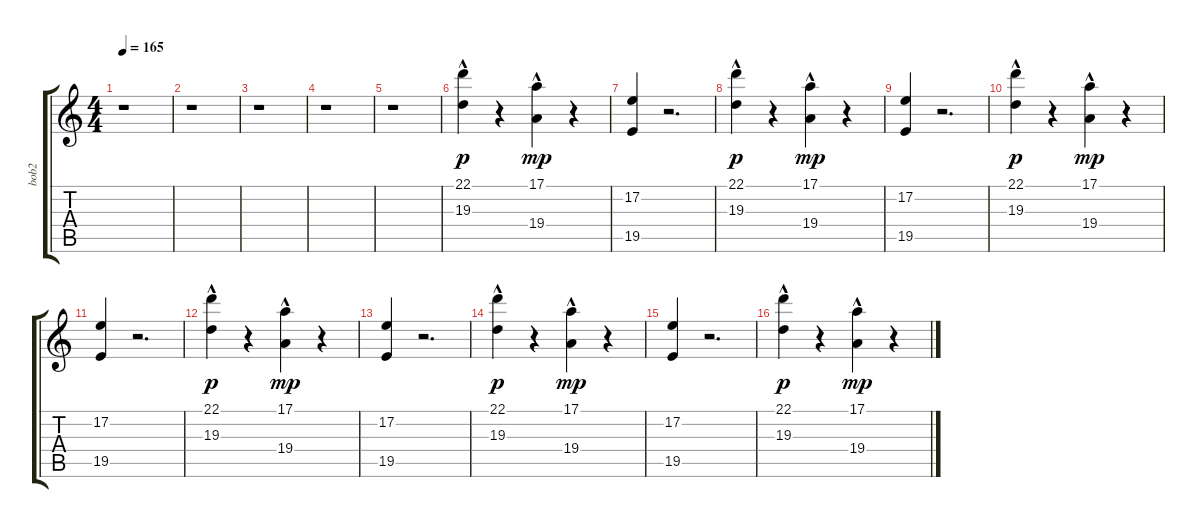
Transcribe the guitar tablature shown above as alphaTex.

\track ("bob2" "bob2") {instrument lead2sawtooth}
\staff {score tabs}
\tuning (E4 B3 G3 D3 A2 E2) {hide}
\ts (4 4)
\tempo 165
\clef g2
\ks c
r.1{dy p instrument lead2sawtooth} |
r.1 |
r.1 |
r.1 |
r.1 |
(22.1{hac} 19.3).4 r.4 (17.1{hac} 19.4).4{dy mp} r.4 |
(17.2 19.5).4 r.2{d} |
(22.1{hac} 19.3).4{dy p} r.4 (17.1{hac} 19.4).4{dy mp} r.4 |
(17.2 19.5).4 r.2{d} |
(22.1{hac} 19.3).4{dy p} r.4 (17.1{hac} 19.4).4{dy mp} r.4 |
(17.2 19.5).4 r.2{d} |
(22.1{hac} 19.3).4{dy p} r.4 (17.1{hac} 19.4).4{dy mp} r.4 |
(17.2 19.5).4 r.2{d} |
(22.1{hac} 19.3).4{dy p} r.4 (17.1{hac} 19.4).4{dy mp} r.4 |
(17.2 19.5).4 r.2{d} |
(22.1{hac} 19.3).4{dy p} r.4 (17.1{hac} 19.4).4{dy mp} r.4
